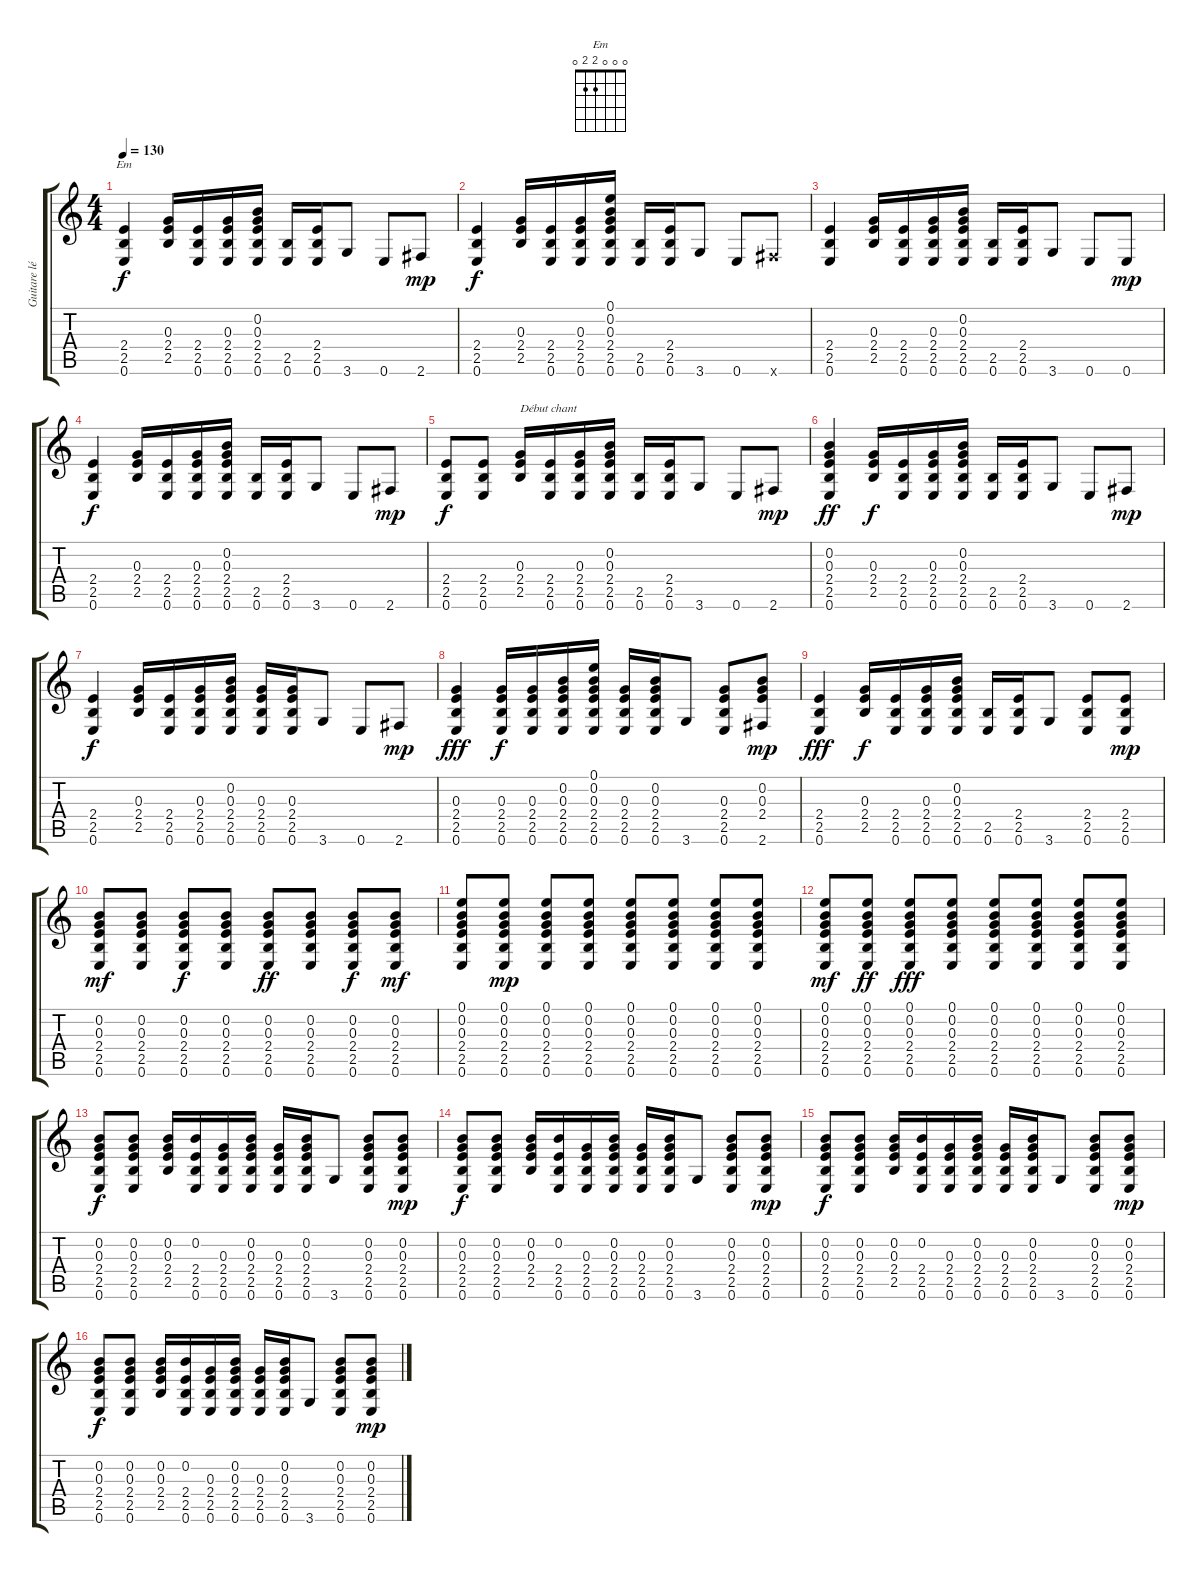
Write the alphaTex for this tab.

\track ("Guitare légère disto" "Guitare lé") {instrument acousticguitarnylon}
\staff {score tabs}
\tuning (E4 B3 G3 D3 A2 E2) {hide}
\chord ("Em" 0 0 0 2 2 0)
\ts (4 4)
\tempo 130
\clef g2
\ks c
(2.4 2.5 0.6).4{ch "Em" dy f instrument acousticguitarnylon} (0.3 2.4 2.5).16 (2.4 2.5 0.6).16 (0.3 2.4 2.5 0.6).16 (0.2 0.3 2.4 2.5 0.6).16 (2.5 0.6).16 (2.4 2.5 0.6).16 3.6.8 0.6.8 2.6.8{dy mp} |
(2.4 2.5 0.6).4{dy f} (0.3 2.4 2.5).16 (2.4 2.5 0.6).16 (0.3 2.4 2.5 0.6).16 (0.1 0.2 0.3 2.4 2.5 0.6).16 (2.5 0.6).16 (2.4 2.5 0.6).16 3.6.8 0.6.8 2.6{x}.8 |
(2.4 2.5 0.6).4 (0.3 2.4 2.5).16 (2.4 2.5 0.6).16 (0.3 2.4 2.5 0.6).16 (0.2 0.3 2.4 2.5 0.6).16 (2.5 0.6).16 (2.4 2.5 0.6).16 3.6.8 0.6.8 0.6.8{dy mp} |
(2.4 2.5 0.6).4{dy f} (0.3 2.4 2.5).16 (2.4 2.5 0.6).16 (0.3 2.4 2.5 0.6).16 (0.2 0.3 2.4 2.5 0.6).16 (2.5 0.6).16 (2.4 2.5 0.6).16 3.6.8 0.6.8 2.6.8{dy mp} |
(2.4 2.5 0.6).8{dy f} (2.4 2.5 0.6).8 (0.3 2.4 2.5).16{txt "Début chant"} (2.4 2.5 0.6).16 (0.3 2.4 2.5 0.6).16 (0.2 0.3 2.4 2.5 0.6).16 (2.5 0.6).16 (2.4 2.5 0.6).16 3.6.8 0.6.8 2.6.8{dy mp} |
(0.2 0.3 2.4 2.5 0.6).4{dy ff} (0.3 2.4 2.5).16{dy f} (2.4 2.5 0.6).16 (0.3 2.4 2.5 0.6).16 (0.2 0.3 2.4 2.5 0.6).16 (2.5 0.6).16 (2.4 2.5 0.6).16 3.6.8 0.6.8 2.6.8{dy mp} |
(2.4 2.5 0.6).4{dy f} (0.3 2.4 2.5).16 (2.4 2.5 0.6).16 (0.3 2.4 2.5 0.6).16 (0.2 0.3 2.4 2.5 0.6).16 (0.3 2.4 2.5 0.6).16 (0.3 2.4 2.5 0.6).16 3.6.8 0.6.8 2.6.8{dy mp} |
(0.3 2.4 2.5 0.6).4{dy fff} (0.3 2.4 2.5 0.6).16{dy f} (0.3 2.4 2.5 0.6).16 (0.2 0.3 2.4 2.5 0.6).16 (0.1 0.2 0.3 2.4 2.5 0.6).16 (0.3 2.4 2.5 0.6).16 (0.2 0.3 2.4 2.5 0.6).16 3.6.8 (0.3 2.4 2.5 0.6).8 (0.2 0.3 2.4 2.6).8{dy mp} |
(2.4 2.5 0.6).4{dy fff} (0.3 2.4 2.5).16{dy f} (2.4 2.5 0.6).16 (0.3 2.4 2.5 0.6).16 (0.2 0.3 2.4 2.5 0.6).16 (2.5 0.6).16 (2.4 2.5 0.6).16 3.6.8 (2.4 2.5 0.6).8 (2.4 2.5 0.6).8{dy mp} |
(0.2 0.3 2.4 2.5 0.6).8{dy mf} (0.2 0.3 2.4 2.5 0.6).8 (0.2 0.3 2.4 2.5 0.6).8{dy f} (0.2 0.3 2.4 2.5 0.6).8 (0.2 0.3 2.4 2.5 0.6).8{dy ff} (0.2 0.3 2.4 2.5 0.6).8 (0.2 0.3 2.4 2.5 0.6).8{dy f} (0.2 0.3 2.4 2.5 0.6).8{dy mf} |
(0.1 0.2 0.3 2.4 2.5 0.6).8 (0.1 0.2 0.3 2.4 2.5 0.6).8{dy mp} (0.1 0.2 0.3 2.4 2.5 0.6).8 (0.1 0.2 0.3 2.4 2.5 0.6).8 (0.1 0.2 0.3 2.4 2.5 0.6).8 (0.1 0.2 0.3 2.4 2.5 0.6).8 (0.1 0.2 0.3 2.4 2.5 0.6).8 (0.1 0.2 0.3 2.4 2.5 0.6).8 |
(0.1 0.2 0.3 2.4 2.5 0.6).8{dy mf} (0.1 0.2 0.3 2.4 2.5 0.6).8{dy ff} (0.1 0.2 0.3 2.4 2.5 0.6).8{dy fff} (0.1 0.2 0.3 2.4 2.5 0.6).8 (0.1 0.2 0.3 2.4 2.5 0.6).8 (0.1 0.2 0.3 2.4 2.5 0.6).8 (0.1 0.2 0.3 2.4 2.5 0.6).8 (0.1 0.2 0.3 2.4 2.5 0.6).8 |
(0.2 0.3 2.4 2.5 0.6).8{dy f} (0.2 0.3 2.4 2.5 0.6).8 (0.2 0.3 2.4 2.5).16 (0.2 2.4 2.5 0.6).16 (0.3 2.4 2.5 0.6).16 (0.2 0.3 2.4 2.5 0.6).16 (0.3 2.4 2.5 0.6).16 (0.2 0.3 2.4 2.5 0.6).16 3.6.8 (0.2 0.3 2.4 2.5 0.6).8 (0.2 0.3 2.4 2.5 0.6).8{dy mp} |
(0.2 0.3 2.4 2.5 0.6).8{dy f} (0.2 0.3 2.4 2.5 0.6).8 (0.2 0.3 2.4 2.5).16 (0.2 2.4 2.5 0.6).16 (0.3 2.4 2.5 0.6).16 (0.2 0.3 2.4 2.5 0.6).16 (0.3 2.4 2.5 0.6).16 (0.2 0.3 2.4 2.5 0.6).16 3.6.8 (0.2 0.3 2.4 2.5 0.6).8 (0.2 0.3 2.4 2.5 0.6).8{dy mp} |
(0.2 0.3 2.4 2.5 0.6).8{dy f} (0.2 0.3 2.4 2.5 0.6).8 (0.2 0.3 2.4 2.5).16 (0.2 2.4 2.5 0.6).16 (0.3 2.4 2.5 0.6).16 (0.2 0.3 2.4 2.5 0.6).16 (0.3 2.4 2.5 0.6).16 (0.2 0.3 2.4 2.5 0.6).16 3.6.8 (0.2 0.3 2.4 2.5 0.6).8 (0.2 0.3 2.4 2.5 0.6).8{dy mp} |
(0.2 0.3 2.4 2.5 0.6).8{dy f} (0.2 0.3 2.4 2.5 0.6).8 (0.2 0.3 2.4 2.5).16 (0.2 2.4 2.5 0.6).16 (0.3 2.4 2.5 0.6).16 (0.2 0.3 2.4 2.5 0.6).16 (0.3 2.4 2.5 0.6).16 (0.2 0.3 2.4 2.5 0.6).16 3.6.8 (0.2 0.3 2.4 2.5 0.6).8 (0.2 0.3 2.4 2.5 0.6).8{dy mp}
